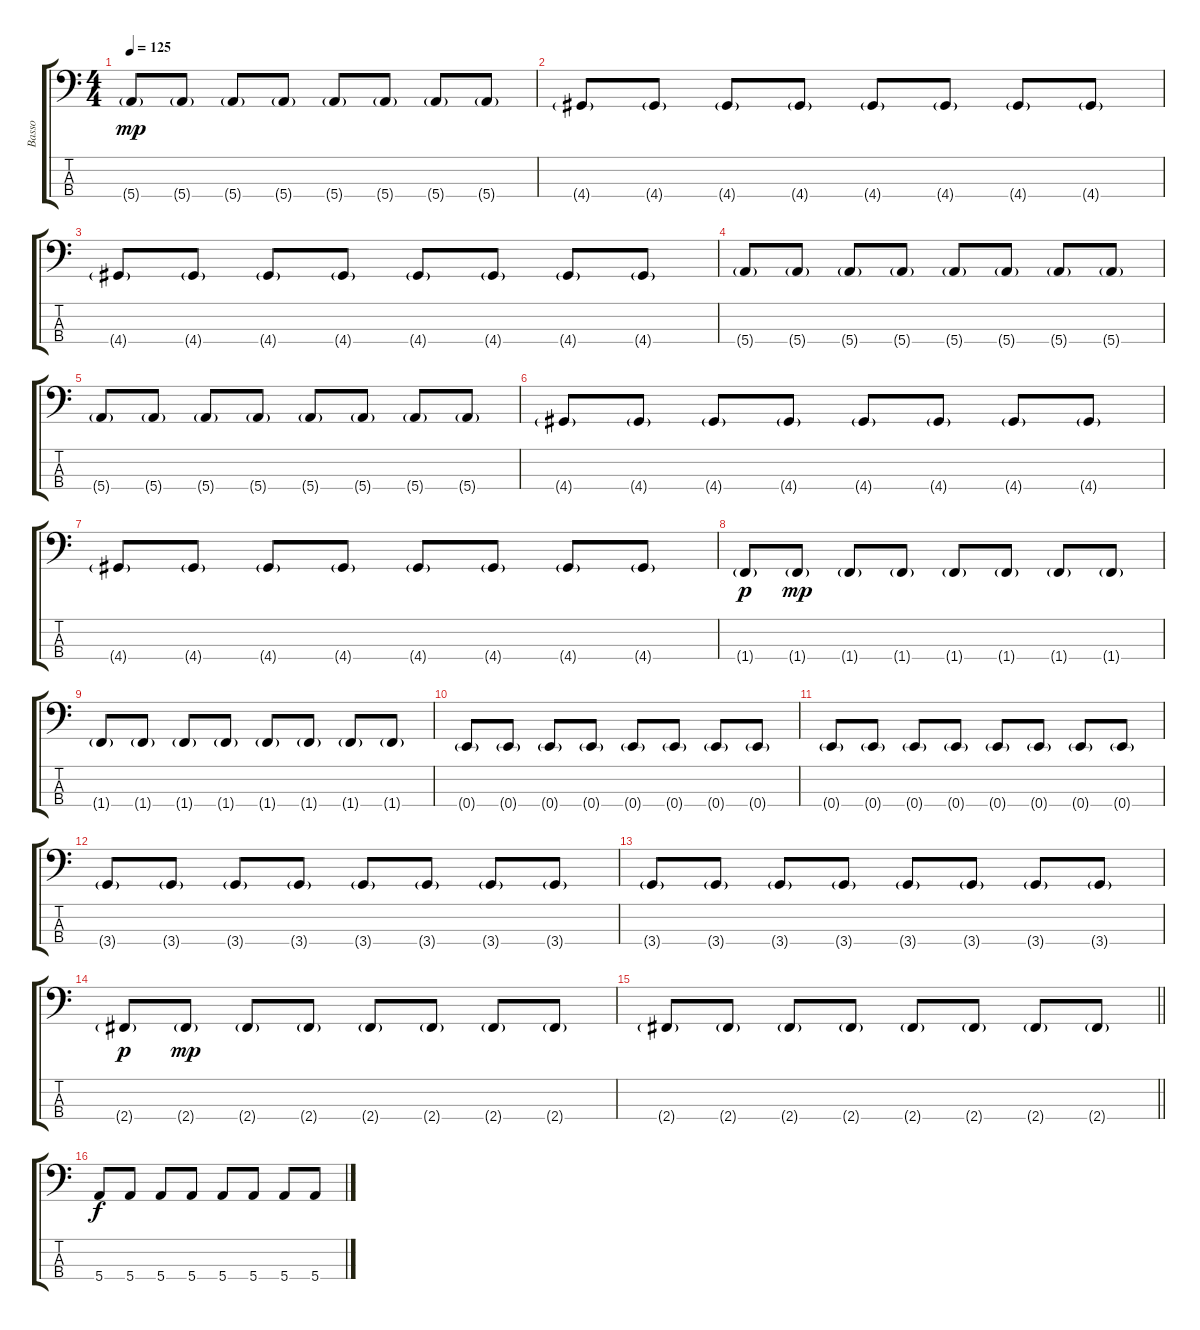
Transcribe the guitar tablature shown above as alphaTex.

\track ("Basso" "Basso") {instrument electricbassfinger}
\staff {score tabs}
\tuning (G2 D2 A1 E1) {hide}
\ts (4 4)
\tempo 125
\clef f4
\ks c
5.4{g}.8{dy mp} 5.4{g}.8 5.4{g}.8 5.4{g}.8 5.4{g}.8 5.4{g}.8 5.4{g}.8 5.4{g}.8 |
4.4{g}.8 4.4{g}.8 4.4{g}.8 4.4{g}.8 4.4{g}.8 4.4{g}.8 4.4{g}.8 4.4{g}.8 |
4.4{g}.8 4.4{g}.8 4.4{g}.8 4.4{g}.8 4.4{g}.8 4.4{g}.8 4.4{g}.8 4.4{g}.8 |
5.4{g}.8 5.4{g}.8 5.4{g}.8 5.4{g}.8 5.4{g}.8 5.4{g}.8 5.4{g}.8 5.4{g}.8 |
5.4{g}.8 5.4{g}.8 5.4{g}.8 5.4{g}.8 5.4{g}.8 5.4{g}.8 5.4{g}.8 5.4{g}.8 |
4.4{g}.8 4.4{g}.8 4.4{g}.8 4.4{g}.8 4.4{g}.8 4.4{g}.8 4.4{g}.8 4.4{g}.8 |
4.4{g}.8 4.4{g}.8 4.4{g}.8 4.4{g}.8 4.4{g}.8 4.4{g}.8 4.4{g}.8 4.4{g}.8 |
1.4{g}.8{dy p} 1.4{g}.8{dy mp} 1.4{g}.8 1.4{g}.8 1.4{g}.8 1.4{g}.8 1.4{g}.8 1.4{g}.8 |
1.4{g}.8 1.4{g}.8 1.4{g}.8 1.4{g}.8 1.4{g}.8 1.4{g}.8 1.4{g}.8 1.4{g}.8 |
0.4{g}.8 0.4{g}.8 0.4{g}.8 0.4{g}.8 0.4{g}.8 0.4{g}.8 0.4{g}.8 0.4{g}.8 |
0.4{g}.8 0.4{g}.8 0.4{g}.8 0.4{g}.8 0.4{g}.8 0.4{g}.8 0.4{g}.8 0.4{g}.8 |
3.4{g}.8 3.4{g}.8 3.4{g}.8 3.4{g}.8 3.4{g}.8 3.4{g}.8 3.4{g}.8 3.4{g}.8 |
3.4{g}.8 3.4{g}.8 3.4{g}.8 3.4{g}.8 3.4{g}.8 3.4{g}.8 3.4{g}.8 3.4{g}.8 |
2.4{g}.8{dy p} 2.4{g}.8{dy mp} 2.4{g}.8 2.4{g}.8 2.4{g}.8 2.4{g}.8 2.4{g}.8 2.4{g}.8 |
\barLineRight lightlight
2.4{g}.8 2.4{g}.8 2.4{g}.8 2.4{g}.8 2.4{g}.8 2.4{g}.8 2.4{g}.8 2.4{g}.8 |
\section ("" "")
5.4.8{dy f volume 13 balance 8} 5.4.8 5.4.8 5.4.8 5.4.8 5.4.8 5.4.8 5.4.8
